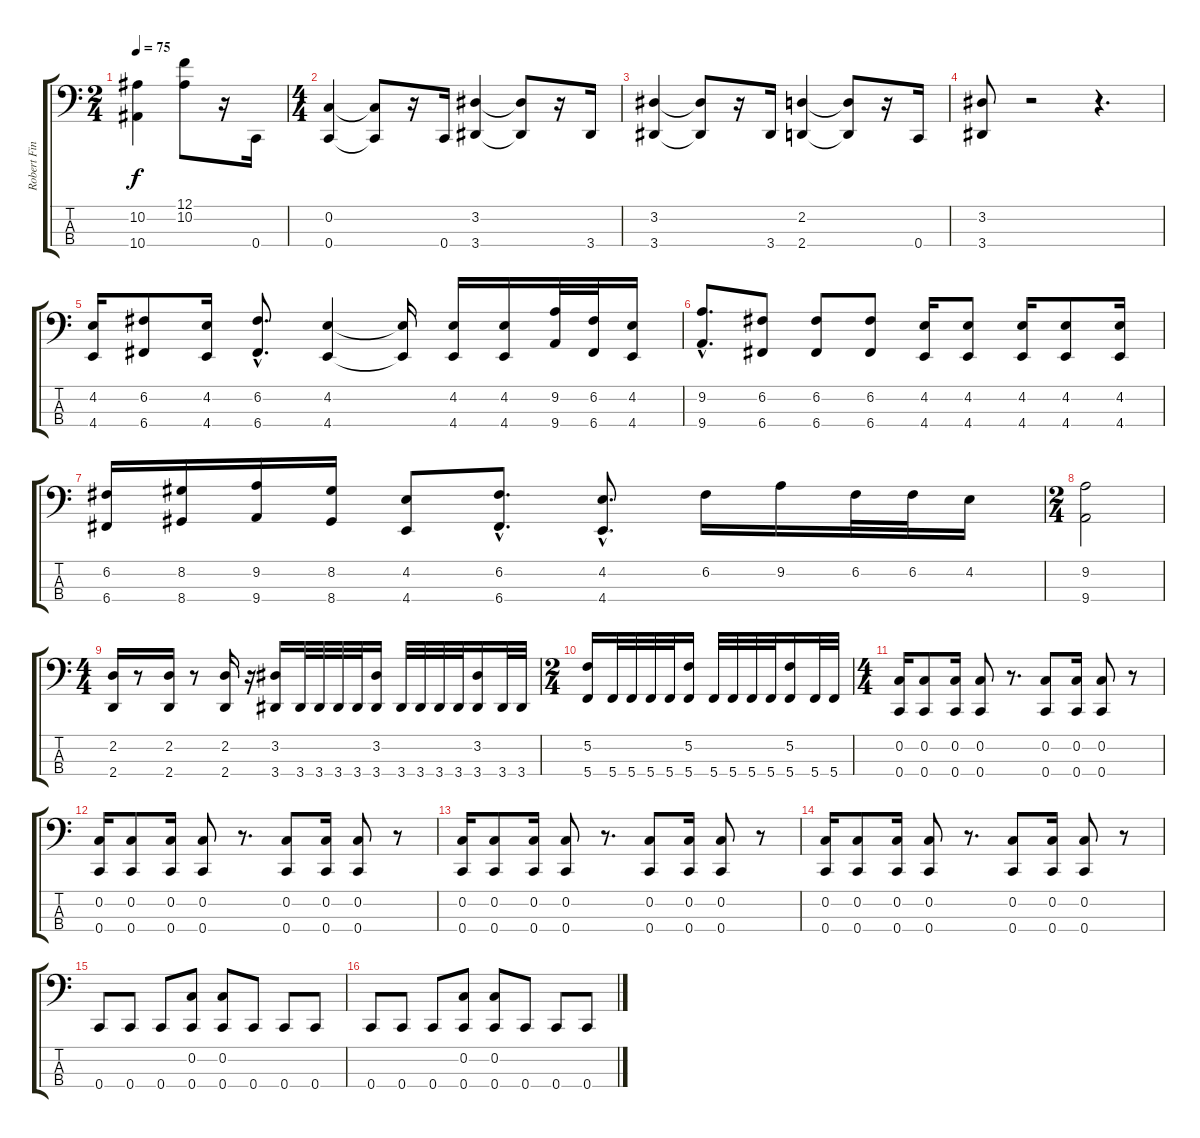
\track ("Robert Finger" "Robert Fin") {instrument electricbassfinger}
\staff {score tabs}
\tuning (F2 C2 G1 C1) {hide}
\ts (2 4)
\tempo 75
\clef f4
\ks c
(10.2 10.4).4{dy f} (12.1 10.2).8 r.16 0.4.16 |
\ts (4 4)
(0.2 0.4).4 (0.2{t} 0.4{t}).8 r.16 0.4.16 (3.2 3.4).4 (3.2{t} 3.4{t}).8 r.16 3.4.16 |
(3.2 3.4).4 (3.2{t} 3.4{t}).8 r.16 3.4.16 (2.2 2.4).4 (2.2{t} 2.4{t}).8 r.16 0.4.16 |
(3.2 3.4).8 r.2 r.4{d} |
(4.2 4.4).16 (6.2 6.4).8 (4.2 4.4).16 (6.2{hac} 6.4{hac}).8{d} (4.2 4.4).4 (4.2{t} 4.4{t}).16 (4.2 4.4).16 (4.2 4.4).16 (9.2 9.4).32 (6.2 6.4).32 (4.2 4.4).16 |
(9.2{hac} 9.4{hac}).8{d} (6.2 6.4).8 (6.2 6.4).8 (6.2 6.4).8 (4.2 4.4).16 (4.2 4.4).8 (4.2 4.4).16 (4.2 4.4).8 (4.2 4.4).16 |
(6.2 6.4).16 (8.2 8.4).16 (9.2 9.4).16 (8.2 8.4).16 (4.2 4.4).8 (6.2{hac} 6.4{hac}).8{d} (4.2{hac} 4.4{hac}).8{d} 6.2.16 9.2.16 6.2.32 6.2.32 4.2.16 |
\ts (2 4)
(9.2 9.4).2 |
\ts (4 4)
(2.2 2.4).16 r.8 (2.2 2.4).16 r.8 (2.2 2.4).16 r.16 (3.2 3.4).16 3.4.32 3.4.32 3.4.32 3.4.32 (3.2 3.4).16 3.4.32 3.4.32 3.4.32 3.4.32 (3.2 3.4).16 3.4.32 3.4.32 |
\ts (2 4)
(5.2 5.4).16 5.4.32 5.4.32 5.4.32 5.4.32 (5.2 5.4).16 5.4.32 5.4.32 5.4.32 5.4.32 (5.2 5.4).16 5.4.32 5.4.32 |
\ts (4 4)
(0.2 0.4).16 (0.2 0.4).8 (0.2 0.4).16 (0.2 0.4).8 r.8{d} (0.2 0.4).8 (0.2 0.4).16 (0.2 0.4).8 r.8 |
(0.2 0.4).16 (0.2 0.4).8 (0.2 0.4).16 (0.2 0.4).8 r.8{d} (0.2 0.4).8 (0.2 0.4).16 (0.2 0.4).8 r.8 |
(0.2 0.4).16 (0.2 0.4).8 (0.2 0.4).16 (0.2 0.4).8 r.8{d} (0.2 0.4).8 (0.2 0.4).16 (0.2 0.4).8 r.8 |
(0.2 0.4).16 (0.2 0.4).8 (0.2 0.4).16 (0.2 0.4).8 r.8{d} (0.2 0.4).8 (0.2 0.4).16 (0.2 0.4).8 r.8 |
0.4.8 0.4.8 0.4.8 (0.2 0.4).8 (0.2 0.4).8 0.4.8 0.4.8 0.4.8 |
0.4.8 0.4.8 0.4.8 (0.2 0.4).8 (0.2 0.4).8 0.4.8 0.4.8 0.4.8
